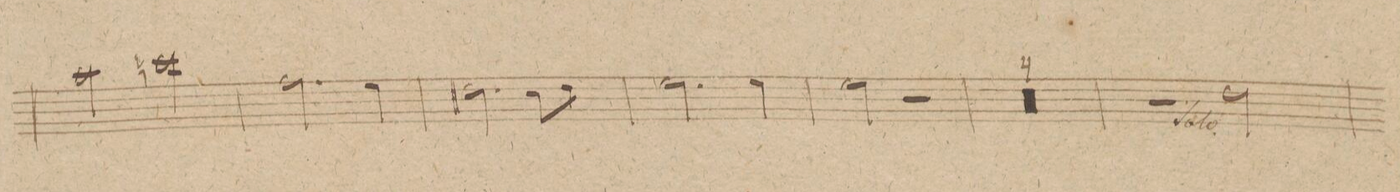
**kern	**dynam
*I"Oboi 1mo	*
*clefG2	*
*k[f#c#g#]	*
*met(c|)	*
*M2/2	*
2aa\	.
2cccn\	.
=24	=24
2.ff#\	.
4ee\	.
=25	=25
2.dd#X\	.
8cc#\L	.
8dd#\J	.
=26	=26
2.ee\	.
4ee\	.
=27	=27
2ee\	.
2r	.
=28	=28
00r	.
=29	=29
=30	=30
=31	=31
=32	=32
2r	.
2dd\	.
=33	=33
*-	*-
